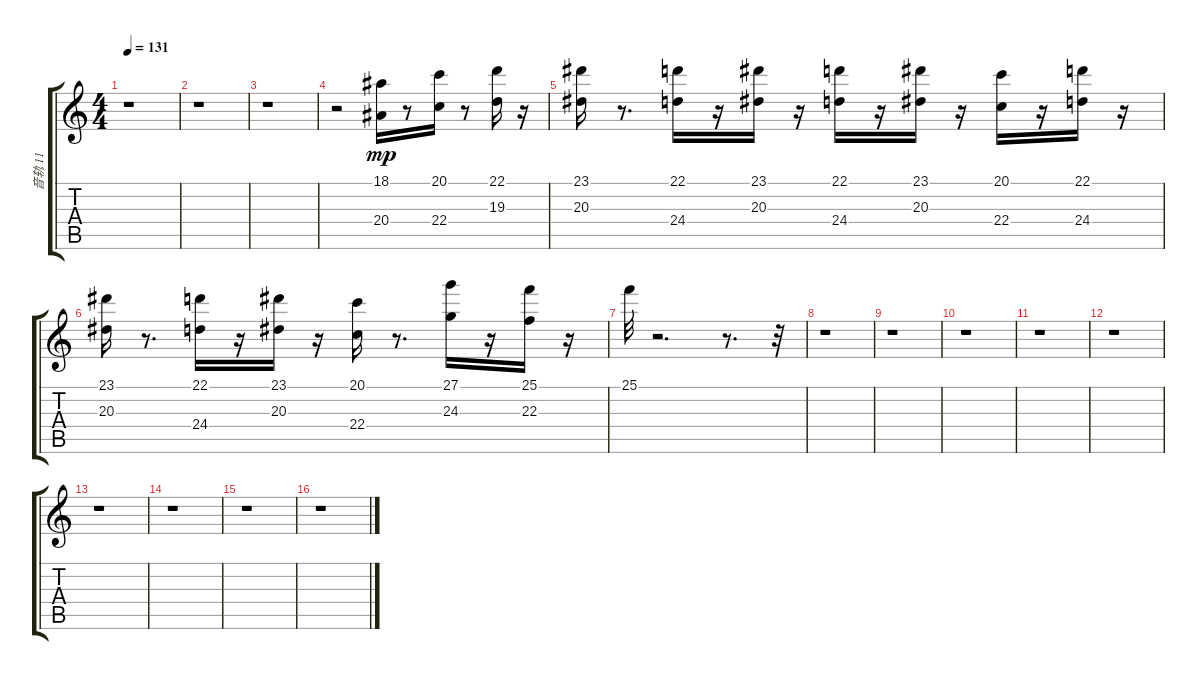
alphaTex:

\track ("音轨 11" "音轨 11") {instrument lead2sawtooth}
\staff {score tabs}
\tuning (E4 B3 G3 D3 A2 E2) {hide}
\ts (4 4)
\tempo 131
\clef g2
\ks c
r.1{dy f} |
r.1 |
r.1 |
r.2 (18.1 20.4).16{dy mp} r.8 (20.1 22.4).16 r.8 (22.1 19.3).16 r.16 |
(23.1 20.3).16 r.8{d} (22.1 24.4).16 r.16 (23.1 20.3).16 r.16 (22.1 24.4).16 r.16 (23.1 20.3).16 r.16 (20.1 22.4).16 r.16 (22.1 24.4).16 r.16 |
(23.1 20.3).16 r.8{d} (22.1 24.4).16 r.16 (23.1 20.3).16 r.16 (20.1 22.4).16 r.8{d} (27.1 24.3).16 r.16 (25.1 22.3).16 r.16 |
25.1.32 r.2{d} r.8{d} r.32 |
r.1 |
r.1 |
r.1 |
r.1 |
r.1 |
r.1 |
r.1 |
r.1 |
r.1
